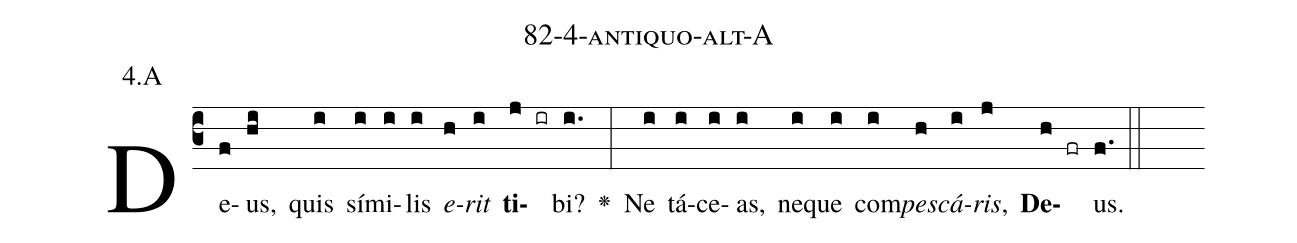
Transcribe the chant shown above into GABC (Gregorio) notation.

name: 82-4-antiquo-alt-A;
annotation: 4.A;
%%
(c3)De(f)us,(hi) quis(i) sí(i)mi(i)lis(i) <i>e</i>(h)<i>rit</i>(i) <b>ti</b>(j ir)bi?(i.) <v>\greheightstar</v>(:) Ne(i) tá(i)ce(i)as,(i) ne(i)que(i) com(i)<i>pes</i>(h)<i>cá</i>(i)<i>ris</i>,(j) <b>De</b>(h fr)us.(f.) (::)


%E(i) u(h) o(i) u(j) a(h) e.(f.) (::)
